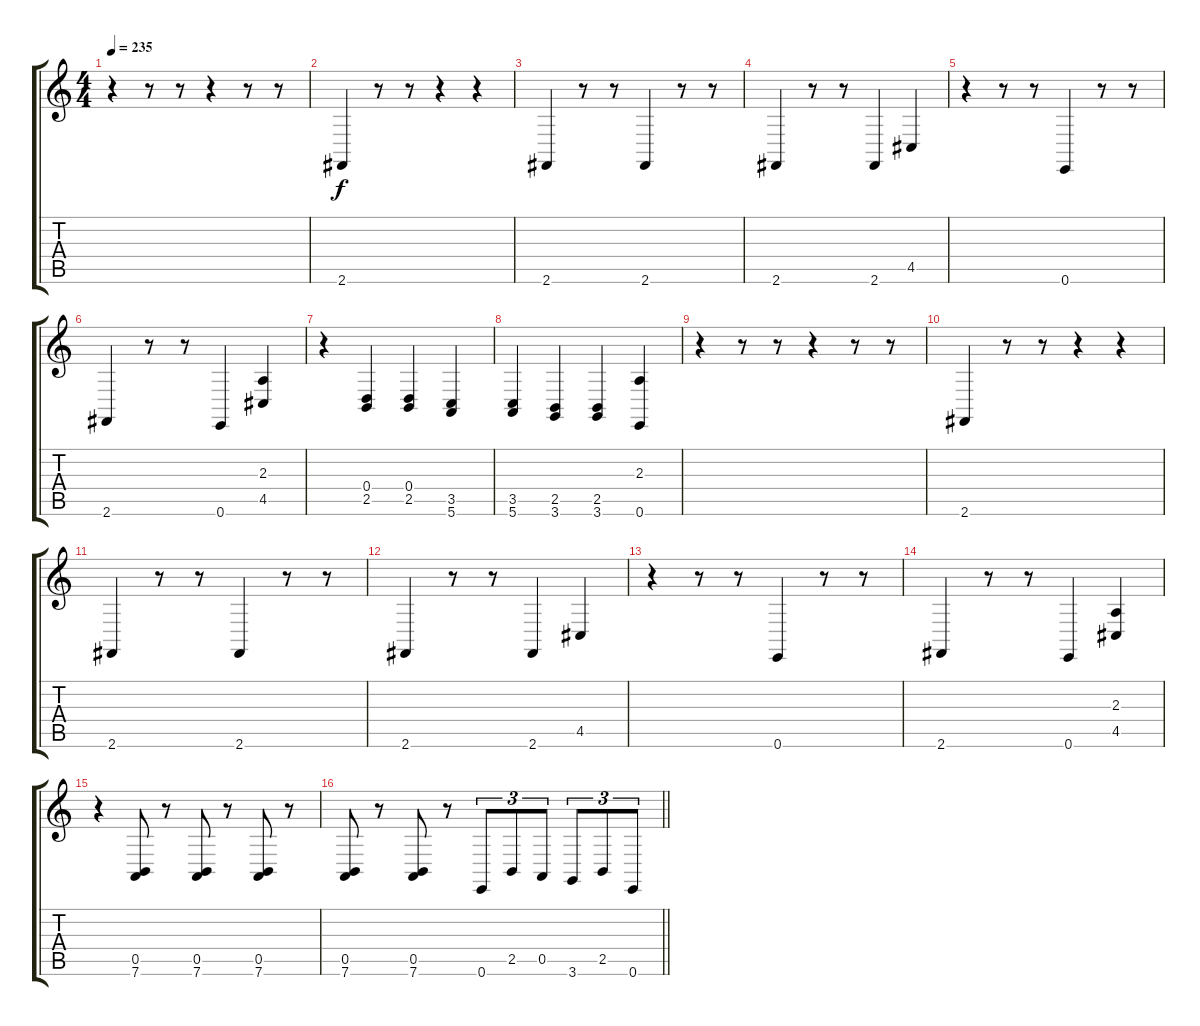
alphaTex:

\track "" {instrument acousticgrandpiano}
\staff {score tabs}
\tuning (E4 B3 G3 D3 A2 E2) {hide}
\ts (4 4)
\tempo 235
\clef g2
\ks c
r.4{dy f} r.8 r.8 r.4 r.8 r.8 |
2.6.4 r.8 r.8 r.4 r.4 |
2.6.4 r.8 r.8 2.6.4 r.8 r.8 |
2.6.4 r.8 r.8 2.6.4 4.5.4 |
r.4 r.8 r.8 0.6.4 r.8 r.8 |
2.6.4 r.8 r.8 0.6.4 (2.3 4.5).4 |
r.4 (0.4 2.5).4 (0.4 2.5).4 (3.5 5.6).4 |
(3.5 5.6).4 (2.5 3.6).4 (2.5 3.6).4 (2.3 0.6).4 |
r.4 r.8 r.8 r.4 r.8 r.8 |
2.6.4 r.8 r.8 r.4 r.4 |
2.6.4 r.8 r.8 2.6.4 r.8 r.8 |
2.6.4 r.8 r.8 2.6.4 4.5.4 |
r.4 r.8 r.8 0.6.4 r.8 r.8 |
2.6.4 r.8 r.8 0.6.4 (2.3 4.5).4 |
r.4 (0.5 7.6).8 r.8 (0.5 7.6).8 r.8 (0.5 7.6).8 r.8 |
\barLineRight lightlight
(0.5 7.6).8 r.8 (0.5 7.6).8 r.8 0.6.8{tu (3 2)} 2.5.8{tu (3 2)} 0.5.8{tu (3 2)} 3.6.8{tu (3 2)} 2.5.8{tu (3 2)} 0.6.8{tu (3 2)}
